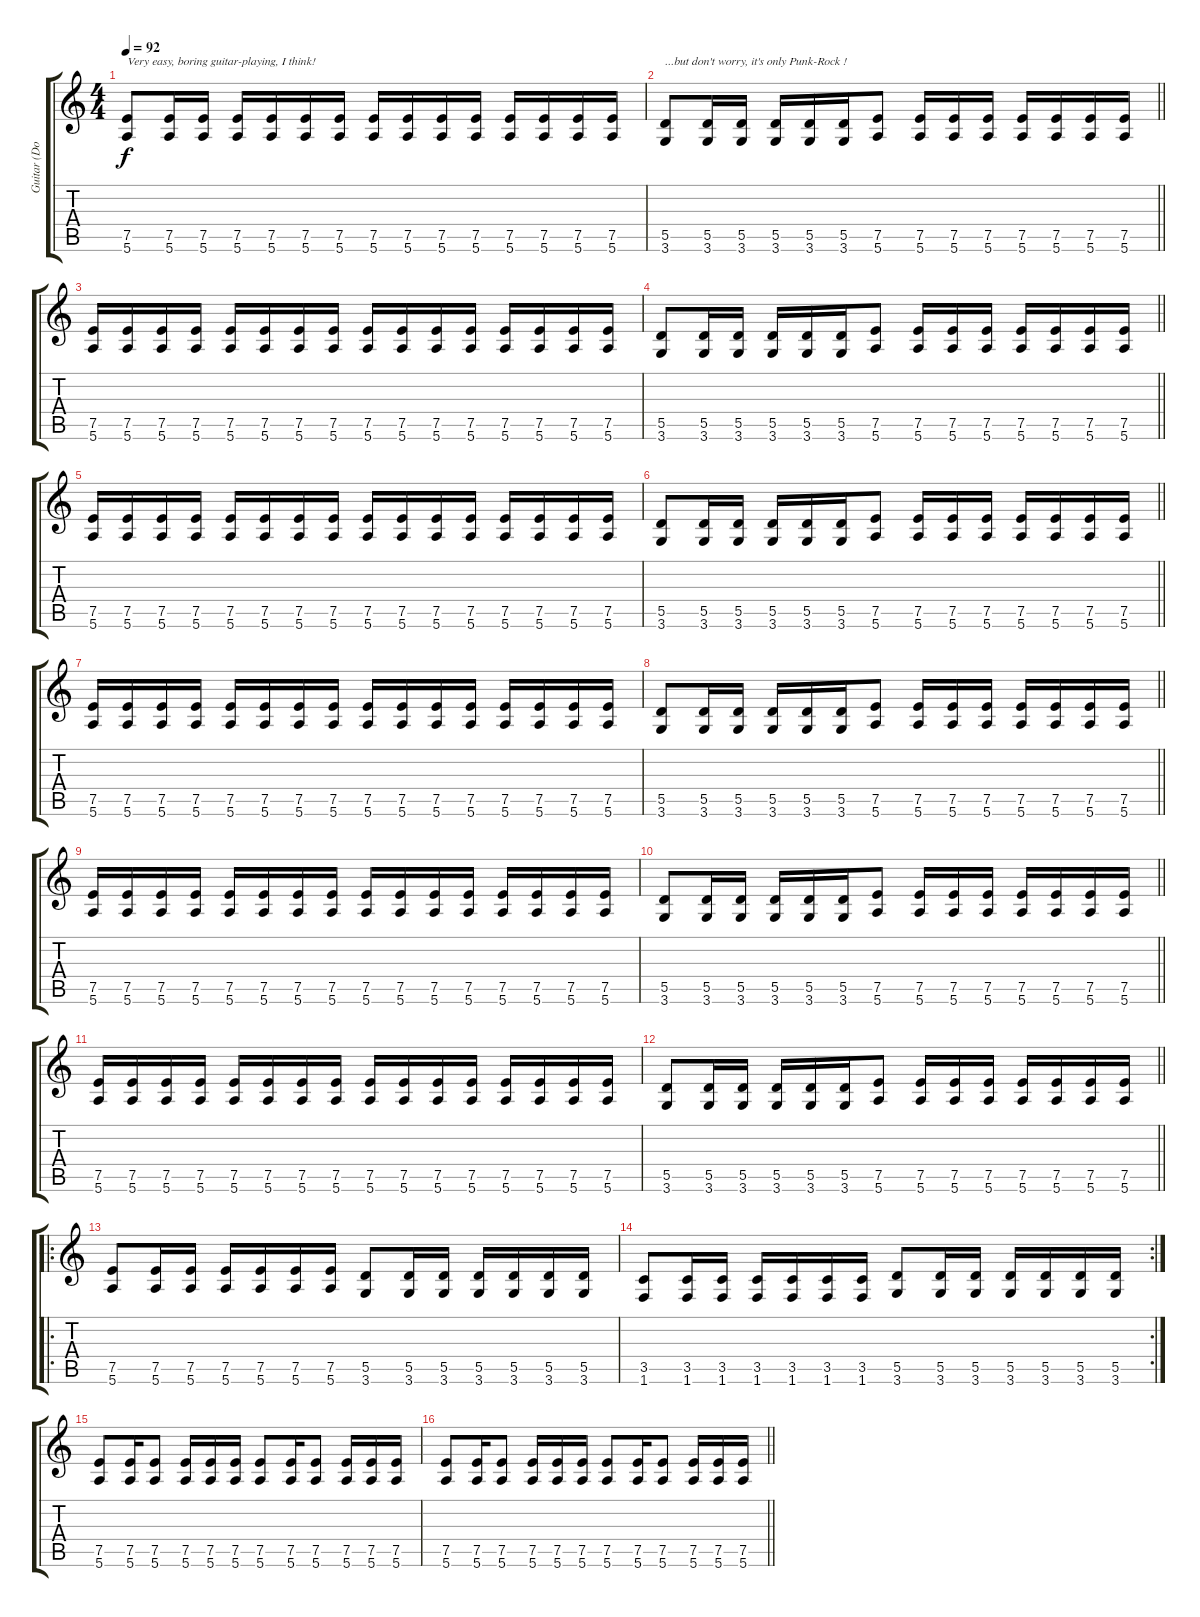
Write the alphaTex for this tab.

\track ("Guitar (Doyle)" "Guitar (Do") {instrument distortionguitar}
\staff {score tabs}
\tuning (E4 B3 G3 D3 A2 E2) {hide}
\ts (4 4)
\tempo 92
\clef g2
\ks c
(7.5 5.6).8{txt "Very easy, boring guitar-playing, I think!" dy f instrument distortionguitar} (7.5 5.6).16 (7.5 5.6).16 (7.5 5.6).16 (7.5 5.6).16 (7.5 5.6).16 (7.5 5.6).16 (7.5 5.6).16 (7.5 5.6).16 (7.5 5.6).16 (7.5 5.6).16 (7.5 5.6).16 (7.5 5.6).16 (7.5 5.6).16 (7.5 5.6).16 |
\barLineRight lightlight
(5.5 3.6).8{txt "...but don't worry, it's only Punk-Rock !"} (5.5 3.6).16 (5.5 3.6).16 (5.5 3.6).16 (5.5 3.6).16 (5.5 3.6).16 (7.5 5.6).8 (7.5 5.6).16 (7.5 5.6).16 (7.5 5.6).16 (7.5 5.6).16 (7.5 5.6).16 (7.5 5.6).16 (7.5 5.6).16 |
(7.5 5.6).16 (7.5 5.6).16 (7.5 5.6).16 (7.5 5.6).16 (7.5 5.6).16 (7.5 5.6).16 (7.5 5.6).16 (7.5 5.6).16 (7.5 5.6).16 (7.5 5.6).16 (7.5 5.6).16 (7.5 5.6).16 (7.5 5.6).16 (7.5 5.6).16 (7.5 5.6).16 (7.5 5.6).16 |
\barLineRight lightlight
(5.5 3.6).8 (5.5 3.6).16 (5.5 3.6).16 (5.5 3.6).16 (5.5 3.6).16 (5.5 3.6).16 (7.5 5.6).8 (7.5 5.6).16 (7.5 5.6).16 (7.5 5.6).16 (7.5 5.6).16 (7.5 5.6).16 (7.5 5.6).16 (7.5 5.6).16 |
(7.5 5.6).16 (7.5 5.6).16 (7.5 5.6).16 (7.5 5.6).16 (7.5 5.6).16 (7.5 5.6).16 (7.5 5.6).16 (7.5 5.6).16 (7.5 5.6).16 (7.5 5.6).16 (7.5 5.6).16 (7.5 5.6).16 (7.5 5.6).16 (7.5 5.6).16 (7.5 5.6).16 (7.5 5.6).16 |
\barLineRight lightlight
(5.5 3.6).8 (5.5 3.6).16 (5.5 3.6).16 (5.5 3.6).16 (5.5 3.6).16 (5.5 3.6).16 (7.5 5.6).8 (7.5 5.6).16 (7.5 5.6).16 (7.5 5.6).16 (7.5 5.6).16 (7.5 5.6).16 (7.5 5.6).16 (7.5 5.6).16 |
(7.5 5.6).16 (7.5 5.6).16 (7.5 5.6).16 (7.5 5.6).16 (7.5 5.6).16 (7.5 5.6).16 (7.5 5.6).16 (7.5 5.6).16 (7.5 5.6).16 (7.5 5.6).16 (7.5 5.6).16 (7.5 5.6).16 (7.5 5.6).16 (7.5 5.6).16 (7.5 5.6).16 (7.5 5.6).16 |
\barLineRight lightlight
(5.5 3.6).8 (5.5 3.6).16 (5.5 3.6).16 (5.5 3.6).16 (5.5 3.6).16 (5.5 3.6).16 (7.5 5.6).8 (7.5 5.6).16 (7.5 5.6).16 (7.5 5.6).16 (7.5 5.6).16 (7.5 5.6).16 (7.5 5.6).16 (7.5 5.6).16 |
(7.5 5.6).16 (7.5 5.6).16 (7.5 5.6).16 (7.5 5.6).16 (7.5 5.6).16 (7.5 5.6).16 (7.5 5.6).16 (7.5 5.6).16 (7.5 5.6).16 (7.5 5.6).16 (7.5 5.6).16 (7.5 5.6).16 (7.5 5.6).16 (7.5 5.6).16 (7.5 5.6).16 (7.5 5.6).16 |
\barLineRight lightlight
(5.5 3.6).8 (5.5 3.6).16 (5.5 3.6).16 (5.5 3.6).16 (5.5 3.6).16 (5.5 3.6).16 (7.5 5.6).8 (7.5 5.6).16 (7.5 5.6).16 (7.5 5.6).16 (7.5 5.6).16 (7.5 5.6).16 (7.5 5.6).16 (7.5 5.6).16 |
(7.5 5.6).16 (7.5 5.6).16 (7.5 5.6).16 (7.5 5.6).16 (7.5 5.6).16 (7.5 5.6).16 (7.5 5.6).16 (7.5 5.6).16 (7.5 5.6).16 (7.5 5.6).16 (7.5 5.6).16 (7.5 5.6).16 (7.5 5.6).16 (7.5 5.6).16 (7.5 5.6).16 (7.5 5.6).16 |
\barLineRight lightlight
(5.5 3.6).8 (5.5 3.6).16 (5.5 3.6).16 (5.5 3.6).16 (5.5 3.6).16 (5.5 3.6).16 (7.5 5.6).8 (7.5 5.6).16 (7.5 5.6).16 (7.5 5.6).16 (7.5 5.6).16 (7.5 5.6).16 (7.5 5.6).16 (7.5 5.6).16 |
\ro
(7.5 5.6).8 (7.5 5.6).16 (7.5 5.6).16 (7.5 5.6).16 (7.5 5.6).16 (7.5 5.6).16 (7.5 5.6).16 (5.5 3.6).8 (5.5 3.6).16 (5.5 3.6).16 (5.5 3.6).16 (5.5 3.6).16 (5.5 3.6).16 (5.5 3.6).16 |
\rc 2
(3.5 1.6).8 (3.5 1.6).16 (3.5 1.6).16 (3.5 1.6).16 (3.5 1.6).16 (3.5 1.6).16 (3.5 1.6).16 (5.5 3.6).8 (5.5 3.6).16 (5.5 3.6).16 (5.5 3.6).16 (5.5 3.6).16 (5.5 3.6).16 (5.5 3.6).16 |
(7.5 5.6).8 (7.5 5.6).16 (7.5 5.6).8 (7.5 5.6).16 (7.5 5.6).16 (7.5 5.6).16 (7.5 5.6).8 (7.5 5.6).16 (7.5 5.6).8 (7.5 5.6).16 (7.5 5.6).16 (7.5 5.6).16 |
\barLineRight lightlight
(7.5 5.6).8 (7.5 5.6).16 (7.5 5.6).8 (7.5 5.6).16 (7.5 5.6).16 (7.5 5.6).16 (7.5 5.6).8 (7.5 5.6).16 (7.5 5.6).8 (7.5 5.6).16 (7.5 5.6).16 (7.5 5.6).16
